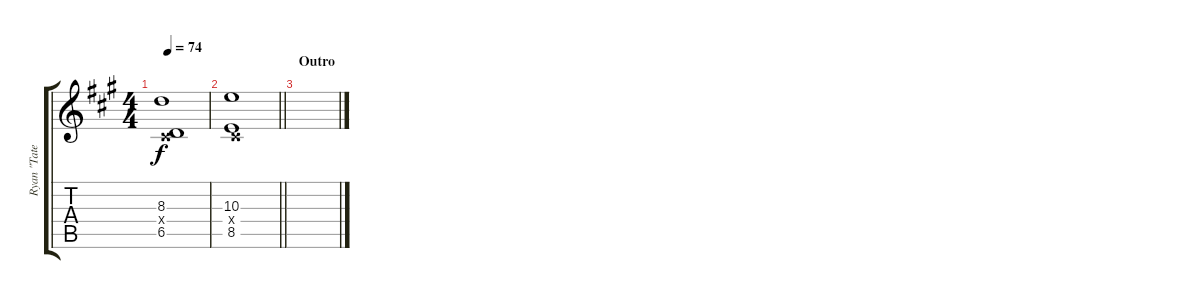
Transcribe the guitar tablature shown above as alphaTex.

\track ("Ryan \"Tater\" Johnson" "Ryan \"Tate") {instrument distortionguitar}
\staff {score tabs}
\tuning (Db4 Db4 Gb3 Db3 Ab2 Db2) {hide}
\ts (4 4)
\tempo 74
\clef g2
\ks f#minor
(8.3 0.4{x} 6.5).1{dy f} |
\barLineRight lightlight
(10.3 0.4{x} 8.5).1 |
\section ("" "Outro")
